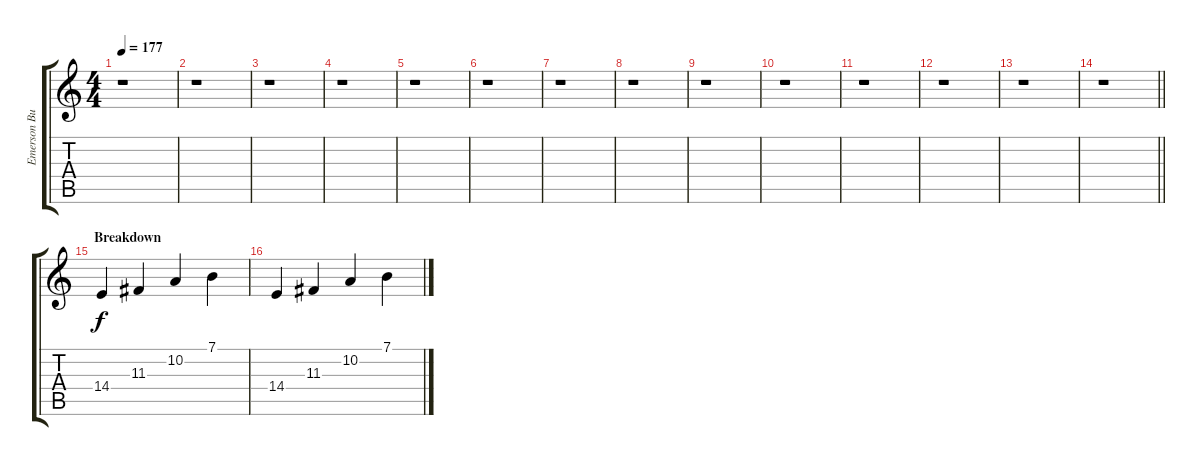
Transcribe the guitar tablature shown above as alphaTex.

\track ("Emerson Burton (Keyboard)" "Emerson Bu") {instrument electricpiano1}
\staff {score tabs}
\tuning (E4 B3 G3 D3 A2 E2) {hide}
\ts (4 4)
\tempo 177
\clef g2
\ks c
r.1{dy f} |
r.1 |
r.1 |
r.1 |
r.1 |
r.1 |
r.1 |
r.1 |
r.1 |
r.1 |
r.1 |
r.1 |
r.1 |
\barLineRight lightlight
r.1 |
\section ("" "Breakdown")
14.4.4 11.3.4 10.2.4 7.1.4 |
14.4.4 11.3.4 10.2.4 7.1.4
